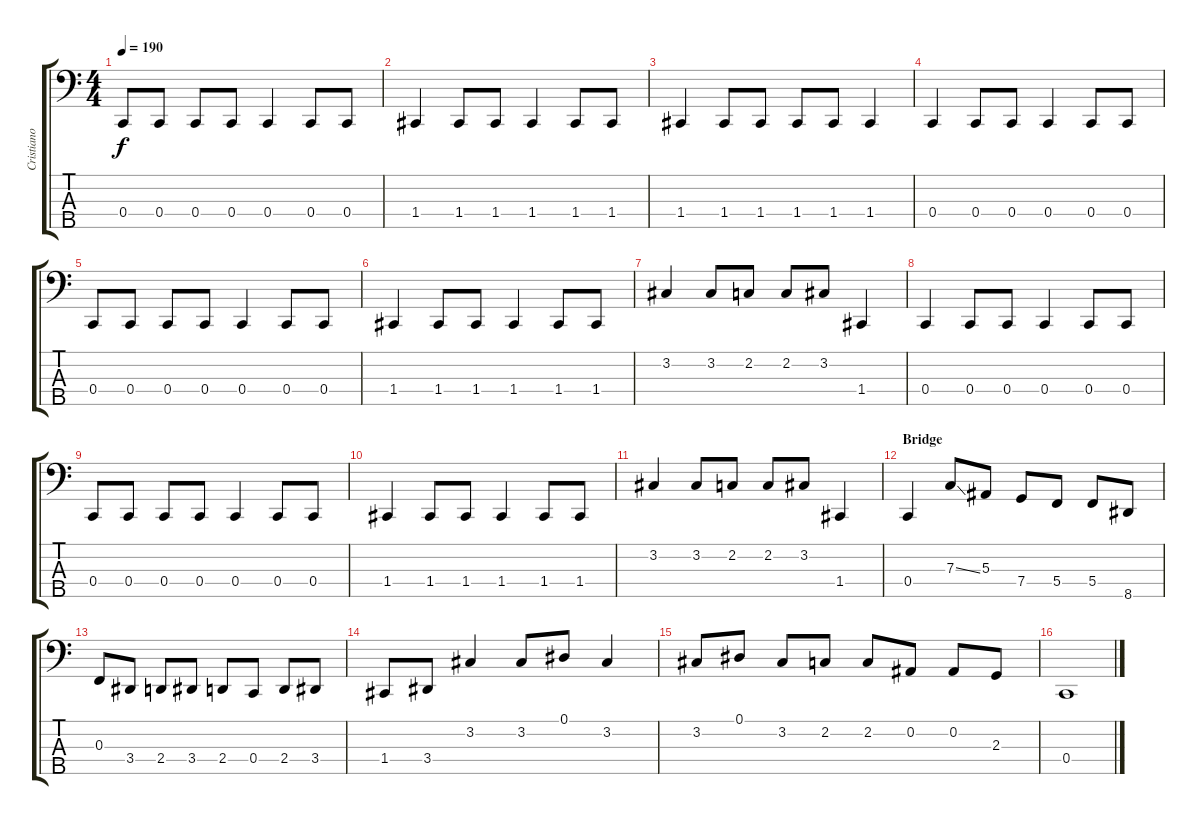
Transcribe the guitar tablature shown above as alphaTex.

\track ("Cristiano" "Cristiano") {instrument electricbasspick}
\staff {score tabs}
\tuning (Eb2 Bb1 F1 C1 G0) {hide}
\ts (4 4)
\tempo 190
\clef f4
\ks c
0.4.8{dy f} 0.4.8 0.4.8 0.4.8 0.4.4 0.4.8 0.4.8 |
1.4.4 1.4.8 1.4.8 1.4.4 1.4.8 1.4.8 |
1.4.4 1.4.8 1.4.8 1.4.8 1.4.8 1.4.4 |
0.4.4 0.4.8 0.4.8 0.4.4 0.4.8 0.4.8 |
0.4.8 0.4.8 0.4.8 0.4.8 0.4.4 0.4.8 0.4.8 |
1.4.4 1.4.8 1.4.8 1.4.4 1.4.8 1.4.8 |
3.2.4 3.2.8 2.2.8 2.2.8 3.2.8 1.4.4 |
0.4.4 0.4.8 0.4.8 0.4.4 0.4.8 0.4.8 |
0.4.8 0.4.8 0.4.8 0.4.8 0.4.4 0.4.8 0.4.8 |
1.4.4 1.4.8 1.4.8 1.4.4 1.4.8 1.4.8 |
3.2.4 3.2.8 2.2.8 2.2.8 3.2.8 1.4.4 |
\section ("" "Bridge")
0.4.4 7.3{ss}.8 5.3.8 7.4.8 5.4.8 5.4.8 8.5.8 |
0.3.8 3.4.8 2.4.8 3.4.8 2.4.8 0.4.8 2.4.8 3.4.8 |
1.4.8 3.4.8 3.2.4 3.2.8 0.1.8 3.2.4 |
3.2.8 0.1.8 3.2.8 2.2.8 2.2.8 0.2.8 0.2.8 2.3.8 |
0.4.1
